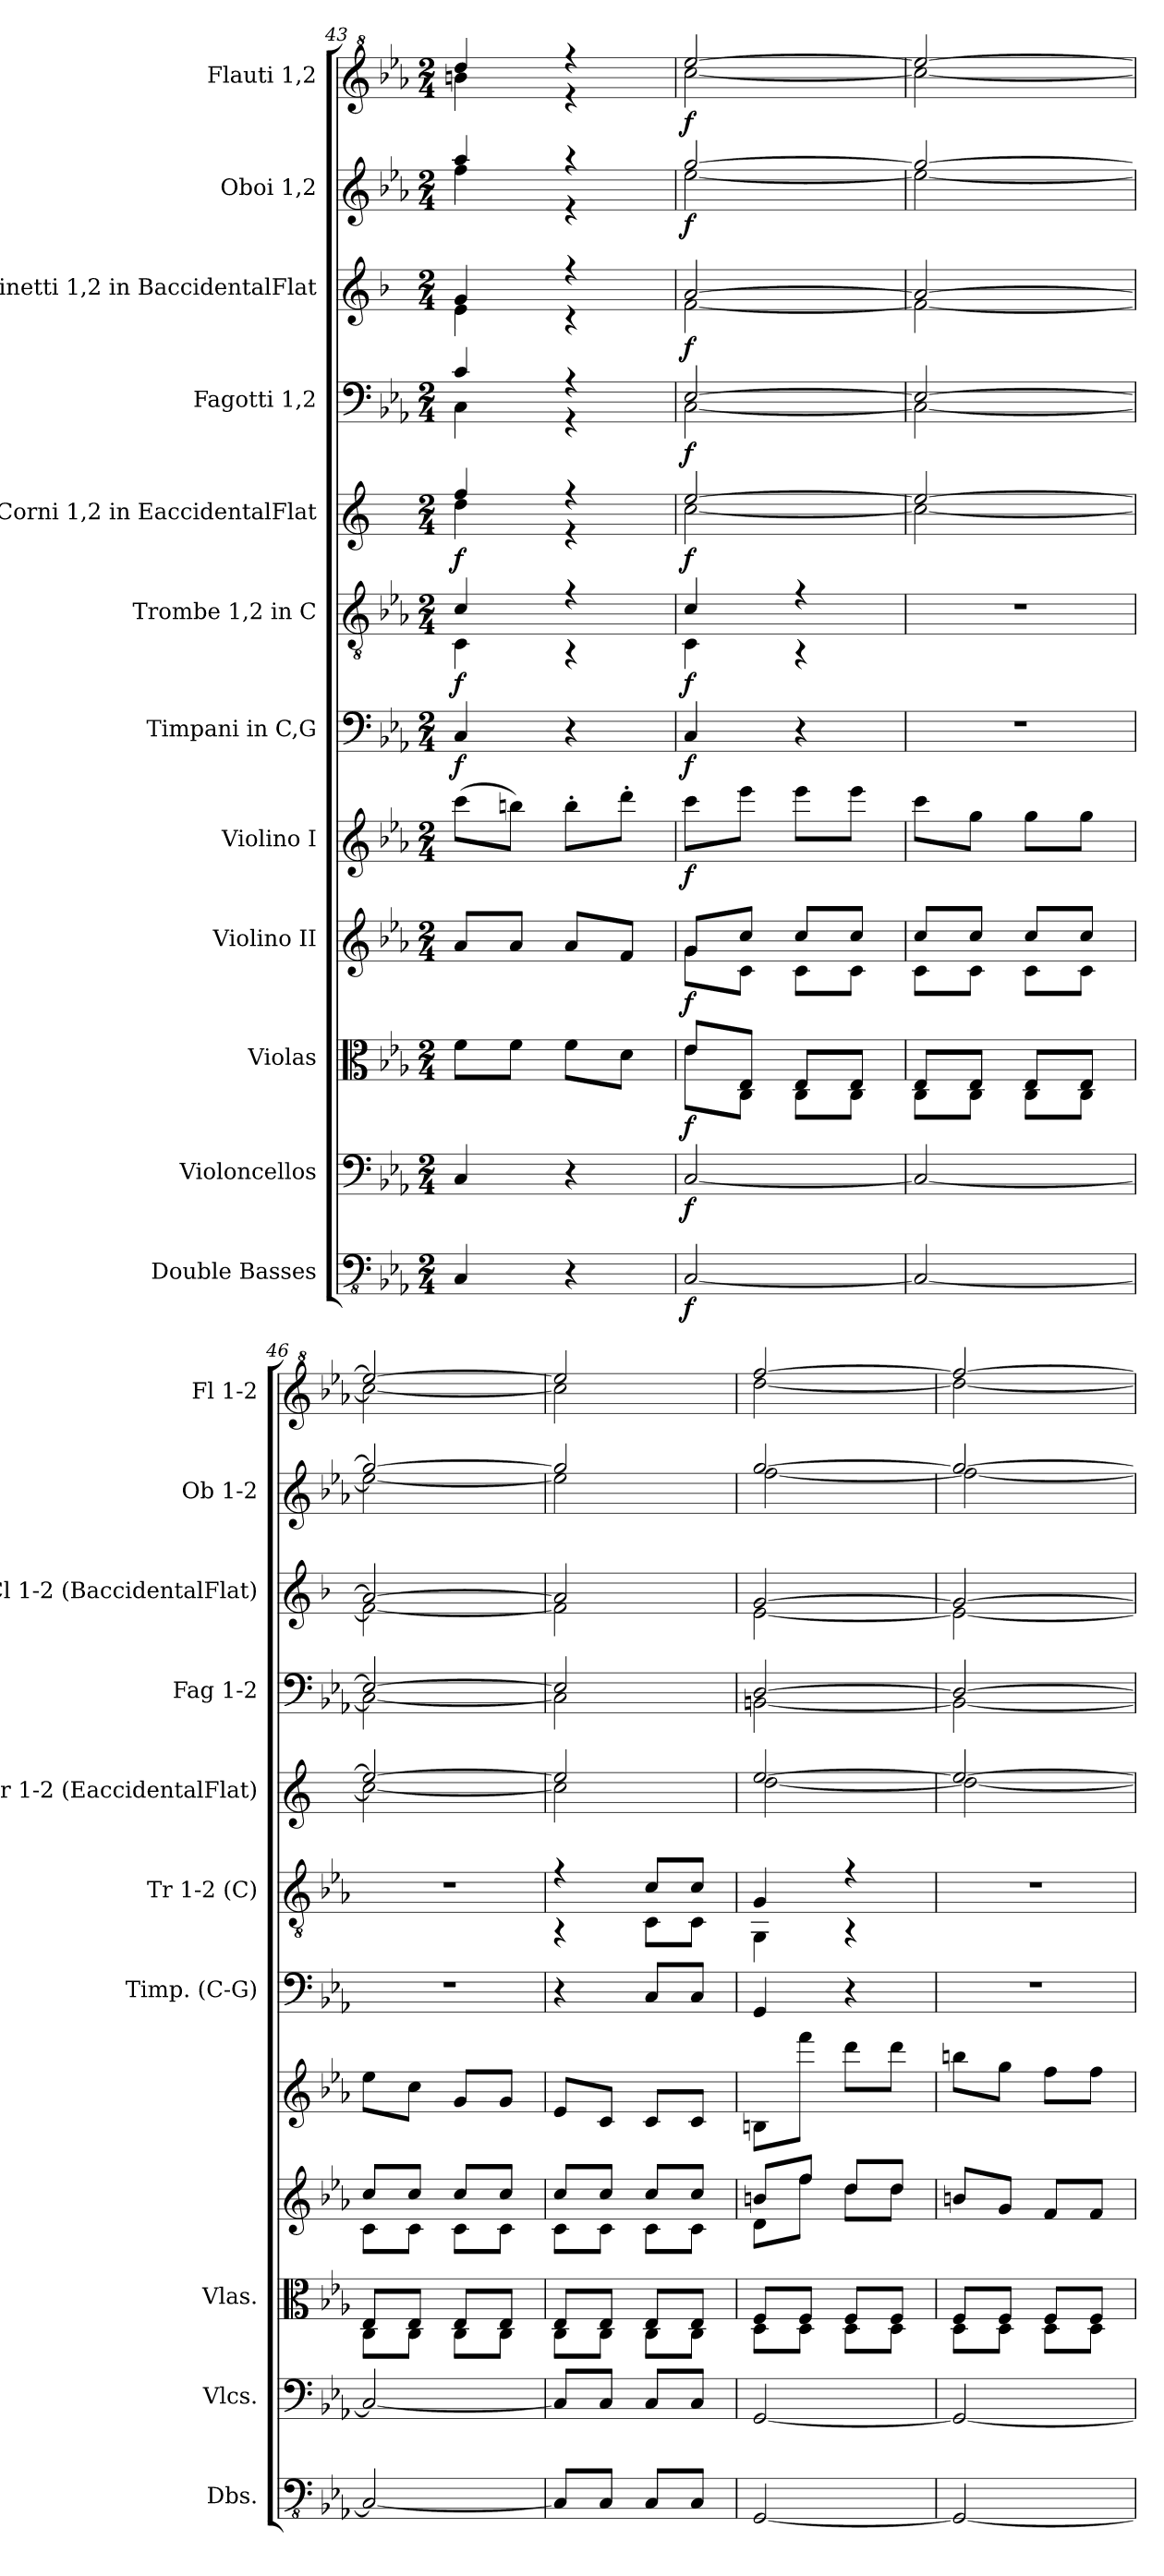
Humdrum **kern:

**kern	**dynam	**kern	**dynam	**kern	**dynam	**kern	**dynam	**kern	**dynam	**kern	**dynam	**kern	**dynam	**kern	**dynam	**kern	**dynam	**kern	**dynam	**kern	**dynam	**kern	**dynam
*part12	*part12	*part11	*part11	*part10	*part10	*part9	*part9	*part8	*part8	*part7	*part7	*part6	*part6	*part5	*part5	*part4	*part4	*part3	*part3	*part2	*part2	*part1	*part1
*staff12	*staff12	*staff11	*staff11	*staff10	*staff10	*staff9	*staff9	*staff8	*staff8	*staff7	*staff7	*staff6	*staff6	*staff5	*staff5	*staff4	*staff4	*staff3	*staff3	*staff2	*staff2	*staff1	*staff1
*I"Double Basses	*	*I"Violoncellos	*	*I"Violas	*	*I"Violino II	*	*I"Violino I	*	*I"Timpani in C,G	*	*I"Trombe 1,2 in C	*	*I"Corni 1,2 in EaccidentalFlat	*	*I"Fagotti 1,2	*	*I"Clarinetti 1,2 in BaccidentalFlat	*	*I"Oboi 1,2	*	*I"Flauti 1,2	*
*I'Dbs.	*	*I'Vlcs.	*	*I'Vlas.	*	*	*	*	*	*I'Timp. (C-G)	*	*I'Tr 1-2 (C)	*	*I'Cor 1-2 (EaccidentalFlat)	*	*I'Fag 1-2	*	*I'Cl 1-2 (BaccidentalFlat)	*	*I'Ob 1-2	*	*I'Fl 1-2	*
!!LO:PB:g=z
*clefFv4	*	*clefF4	*	*clefC3	*	*clefG2	*	*clefG2	*	*clefF4	*	*clefGv2	*	*clefG2	*	*clefF4	*	*clefG2	*	*clefG2	*	*clefG^2	*
*	*	*	*	*	*	*	*	*	*	*	*	*	*	*ITrd-2c-3	*	*	*	*ITrd1c2	*	*	*	*	*
*k[b-e-a-]	*	*k[b-e-a-]	*	*k[b-e-a-]	*	*k[b-e-a-]	*	*k[b-e-a-]	*	*k[b-e-a-]	*	*k[b-e-a-]	*	*k[b-e-a-]	*	*k[b-e-a-]	*	*k[b-e-a-]	*	*k[b-e-a-]	*	*k[b-e-a-]	*
*M2/4	*	*M2/4	*	*M2/4	*	*M2/4	*	*M2/4	*	*M2/4	*	*M2/4	*	*M2/4	*	*M2/4	*	*M2/4	*	*M2/4	*	*M2/4	*
=43	=43	=43	=43	=43	=43	=43	=43	=43	=43	=43	=43	=43	=43	=43	=43	=43	=43	=43	=43	=43	=43	=43	=43
*	*	*	*	*	*	*	*	*	*	*	*	*^	*	*^	*	*^	*	*^	*	*^	*	*^	*
!	!	!	!	!	!	!	!	!	!	!	!LO:DY:b	!	!	!LO:DY:b	!	!	!LO:DY:b	!	!	!	!	!	!	!	!	!	!	!	!
4CC/	.	4C/	.	8f\L	.	8a-/L	.	(>8ccc\L	.	4C/	f	4c/	4C\	f	4aa-/	4ff\	f	4c/	4C\	.	4f/	4d\	.	4aa-/	4ff\	.	4ddd/	4bbn\	.
.	.	.	.	8f\J	.	8a-/J	.	8bbn\J)	.	.	.	.	.	.	.	.	.	.	.	.	.	.	.	.	.	.	.	.	.
4r	.	4r	.	8f\L	.	8a-/L	.	8bb'\L	.	4r	.	4r	4r	.	4r	4r	.	4r	4r	.	4r	4r	.	4r	4r	.	4r	4r	.
.	.	.	.	8d\J	.	8f/J	.	8ddd'\J	.	.	.	.	.	.	.	.	.	.	.	.	.	.	.	.	.	.	.	.	.
=44	=44	=44	=44	=44	=44	=44	=44	=44	=44	=44	=44	=44	=44	=44	=44	=44	=44	=44	=44	=44	=44	=44	=44	=44	=44	=44	=44	=44	=44
*	*	*	*	*^	*	*^	*	*	*	*	*	*	*	*	*	*	*	*	*	*	*	*	*	*	*	*	*	*	*
!	!LO:DY:b	!	!LO:DY:b	!	!	!LO:DY:b	!	!	!LO:DY:b	!	!LO:DY:b	!	!LO:DY:b	!	!	!LO:DY:b	!	!	!LO:DY:b	!	!	!LO:DY:b	!	!	!LO:DY:b	!	!	!LO:DY:b	!	!	!LO:DY:b
[2CC/	f	[2C/	f	8e-/L	8e-\L	f	8g/L	8g\L	f	8ccc\L	f	4C/	f	4c/	4C\	f	[2gg/	[2ee-\	f	[2E-/	[2C\	f	[2g/	[2e-\	f	[2gg/	[2ee-\	f	[2eee-/	[2ccc\	f
.	.	.	.	8E-/J	8C\J	.	8cc/J	8c\J	.	8eee-\J	.	.	.	.	.	.	.	.	.	.	.	.	.	.	.	.	.	.	.	.	.
.	.	.	.	8E-/L	8C\L	.	8cc/L	8c\L	.	8eee-\L	.	4r	.	4r	4r	.	.	.	.	.	.	.	.	.	.	.	.	.	.	.	.
.	.	.	.	8E-/J	8C\J	.	8cc/J	8c\J	.	8eee-\J	.	.	.	.	.	.	.	.	.	.	.	.	.	.	.	.	.	.	.	.	.
*	*	*	*	*	*	*	*	*	*	*	*	*	*	*v	*v	*	*	*	*	*	*	*	*	*	*	*	*	*	*	*	*
=45	=45	=45	=45	=45	=45	=45	=45	=45	=45	=45	=45	=45	=45	=45	=45	=45	=45	=45	=45	=45	=45	=45	=45	=45	=45	=45	=45	=45	=45	=45
2CC/_	.	2C/_	.	8E-/L	8C\L	.	8cc/L	8c\L	.	8ccc\L	.	2r	.	2r	.	2gg/_	2ee-\_	.	2E-/_	2C\_	.	2g/_	2e-\_	.	2gg/_	2ee-\_	.	2eee-/_	2ccc\_	.
.	.	.	.	8E-/J	8C\J	.	8cc/J	8c\J	.	8gg\J	.	.	.	.	.	.	.	.	.	.	.	.	.	.	.	.	.	.	.	.
.	.	.	.	8E-/L	8C\L	.	8cc/L	8c\L	.	8gg\L	.	.	.	.	.	.	.	.	.	.	.	.	.	.	.	.	.	.	.	.
.	.	.	.	8E-/J	8C\J	.	8cc/J	8c\J	.	8gg\J	.	.	.	.	.	.	.	.	.	.	.	.	.	.	.	.	.	.	.	.
=46	=46	=46	=46	=46	=46	=46	=46	=46	=46	=46	=46	=46	=46	=46	=46	=46	=46	=46	=46	=46	=46	=46	=46	=46	=46	=46	=46	=46	=46	=46
2CC/_	.	2C/_	.	8E-/L	8C\L	.	8cc/L	8c\L	.	8ee-\L	.	2r	.	2r	.	2gg/_	2ee-\_	.	2E-/_	2C\_	.	2g/_	2e-\_	.	2gg/_	2ee-\_	.	2eee-/_	2ccc\_	.
.	.	.	.	8E-/J	8C\J	.	8cc/J	8c\J	.	8cc\J	.	.	.	.	.	.	.	.	.	.	.	.	.	.	.	.	.	.	.	.
.	.	.	.	8E-/L	8C\L	.	8cc/L	8c\L	.	8g/L	.	.	.	.	.	.	.	.	.	.	.	.	.	.	.	.	.	.	.	.
.	.	.	.	8E-/J	8C\J	.	8cc/J	8c\J	.	8g/J	.	.	.	.	.	.	.	.	.	.	.	.	.	.	.	.	.	.	.	.
=47	=47	=47	=47	=47	=47	=47	=47	=47	=47	=47	=47	=47	=47	=47	=47	=47	=47	=47	=47	=47	=47	=47	=47	=47	=47	=47	=47	=47	=47	=47
*	*	*	*	*	*	*	*	*	*	*	*	*	*	*^	*	*	*	*	*	*	*	*	*	*	*	*	*	*	*	*
8CC/L]	.	8C/L]	.	8E-/L	8C\L	.	8cc/L	8c\L	.	8e-/L	.	4r	.	4r	4r	.	2gg/]	2ee-\]	.	2E-/]	2C\]	.	2g/]	2e-\]	.	2gg/]	2ee-\]	.	2eee-/]	2ccc\]	.
8CC/J	.	8C/J	.	8E-/J	8C\J	.	8cc/J	8c\J	.	8c/J	.	.	.	.	.	.	.	.	.	.	.	.	.	.	.	.	.	.	.	.	.
8CC/L	.	8C/L	.	8E-/L	8C\L	.	8cc/L	8c\L	.	8c/L	.	8C/L	.	8c/L	8C\L	.	.	.	.	.	.	.	.	.	.	.	.	.	.	.	.
8CC/J	.	8C/J	.	8E-/J	8C\J	.	8cc/J	8c\J	.	8c/J	.	8C/J	.	8c/J	8C\J	.	.	.	.	.	.	.	.	.	.	.	.	.	.	.	.
=48	=48	=48	=48	=48	=48	=48	=48	=48	=48	=48	=48	=48	=48	=48	=48	=48	=48	=48	=48	=48	=48	=48	=48	=48	=48	=48	=48	=48	=48	=48	=48
[2GGG/	.	[2GG/	.	8F/L	8D\L	.	8bn/L	8d\L	.	8Bn\L	.	4GG/	.	4G/	4GG\	.	[2gg/	[2ff\	.	[2D/	[2BBn\	.	[2f/	[2d\	.	[2gg/	[2ff\	.	[2fff/	[2ddd\	.
.	.	.	.	8F/J	8D\J	.	8ff/J	8ff\J	.	8fff\J	.	.	.	.	.	.	.	.	.	.	.	.	.	.	.	.	.	.	.	.	.
.	.	.	.	8F/L	8D\L	.	8dd/L	8dd\L	.	8ddd\L	.	4r	.	4r	4r	.	.	.	.	.	.	.	.	.	.	.	.	.	.	.	.
.	.	.	.	8F/J	8D\J	.	8dd/J	8dd\J	.	8ddd\J	.	.	.	.	.	.	.	.	.	.	.	.	.	.	.	.	.	.	.	.	.
*	*	*	*	*	*	*	*v	*v	*	*	*	*	*	*v	*v	*	*	*	*	*	*	*	*	*	*	*	*	*	*	*	*
!!LO:PB:g=z	!!
=49	=49	=49	=49	=49	=49	=49	=49	=49	=49	=49	=49	=49	=49	=49	=49	=49	=49	=49	=49	=49	=49	=49	=49	=49	=49	=49	=49	=49	=49
2GGG/_	.	2GG/_	.	8F/L	8D\L	.	8bn/L	.	8bbn\L	.	2r	.	2r	.	2gg/_	2ff\_	.	2D/_	2BB\_	.	2f/_	2d\_	.	2gg/_	2ff\_	.	2fff/_	2ddd\_	.
.	.	.	.	8F/J	8D\J	.	8g/J	.	8gg\J	.	.	.	.	.	.	.	.	.	.	.	.	.	.	.	.	.	.	.	.
.	.	.	.	8F/L	8D\L	.	8f/L	.	8ff\L	.	.	.	.	.	.	.	.	.	.	.	.	.	.	.	.	.	.	.	.
.	.	.	.	8F/J	8D\J	.	8f/J	.	8ff\J	.	.	.	.	.	.	.	.	.	.	.	.	.	.	.	.	.	.	.	.
*	*	*	*	*	*	*	*	*	*	*	*	*	*	*	*v	*v	*	*	*	*	*v	*v	*	*v	*v	*	*v	*v	*
*	*	*	*	*v	*v	*	*	*	*	*	*	*	*	*	*	*	*v	*v	*	*	*	*	*	*	*
=	=	=	=	=	=	=	=	=	=	=	=	=	=	=	=	=	=	=	=	=	=	=	=
*-	*-	*-	*-	*-	*-	*-	*-	*-	*-	*-	*-	*-	*-	*-	*-	*-	*-	*-	*-	*-	*-	*-	*-
